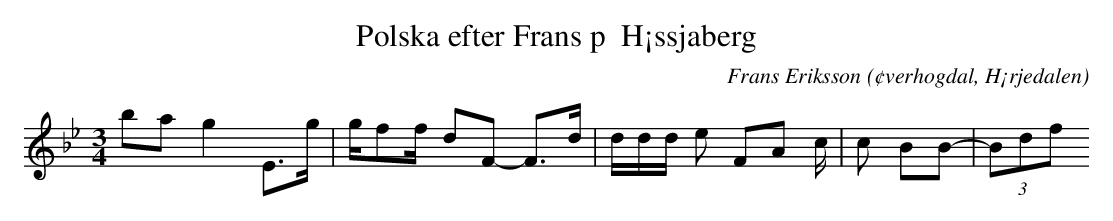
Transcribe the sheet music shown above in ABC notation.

X:1
T:Polska efter Frans p  H¡ssjaberg
O:¢verhogdal, H¡rjedalen
M:3/4
C:Frans Eriksson
K:Bb
ba g2 E>g |g/ff/- dF- F>d|d/d/d/ e4/3 F4/3A4/3 c/| c2/3 B2/3B2/3|-(3Bdf
